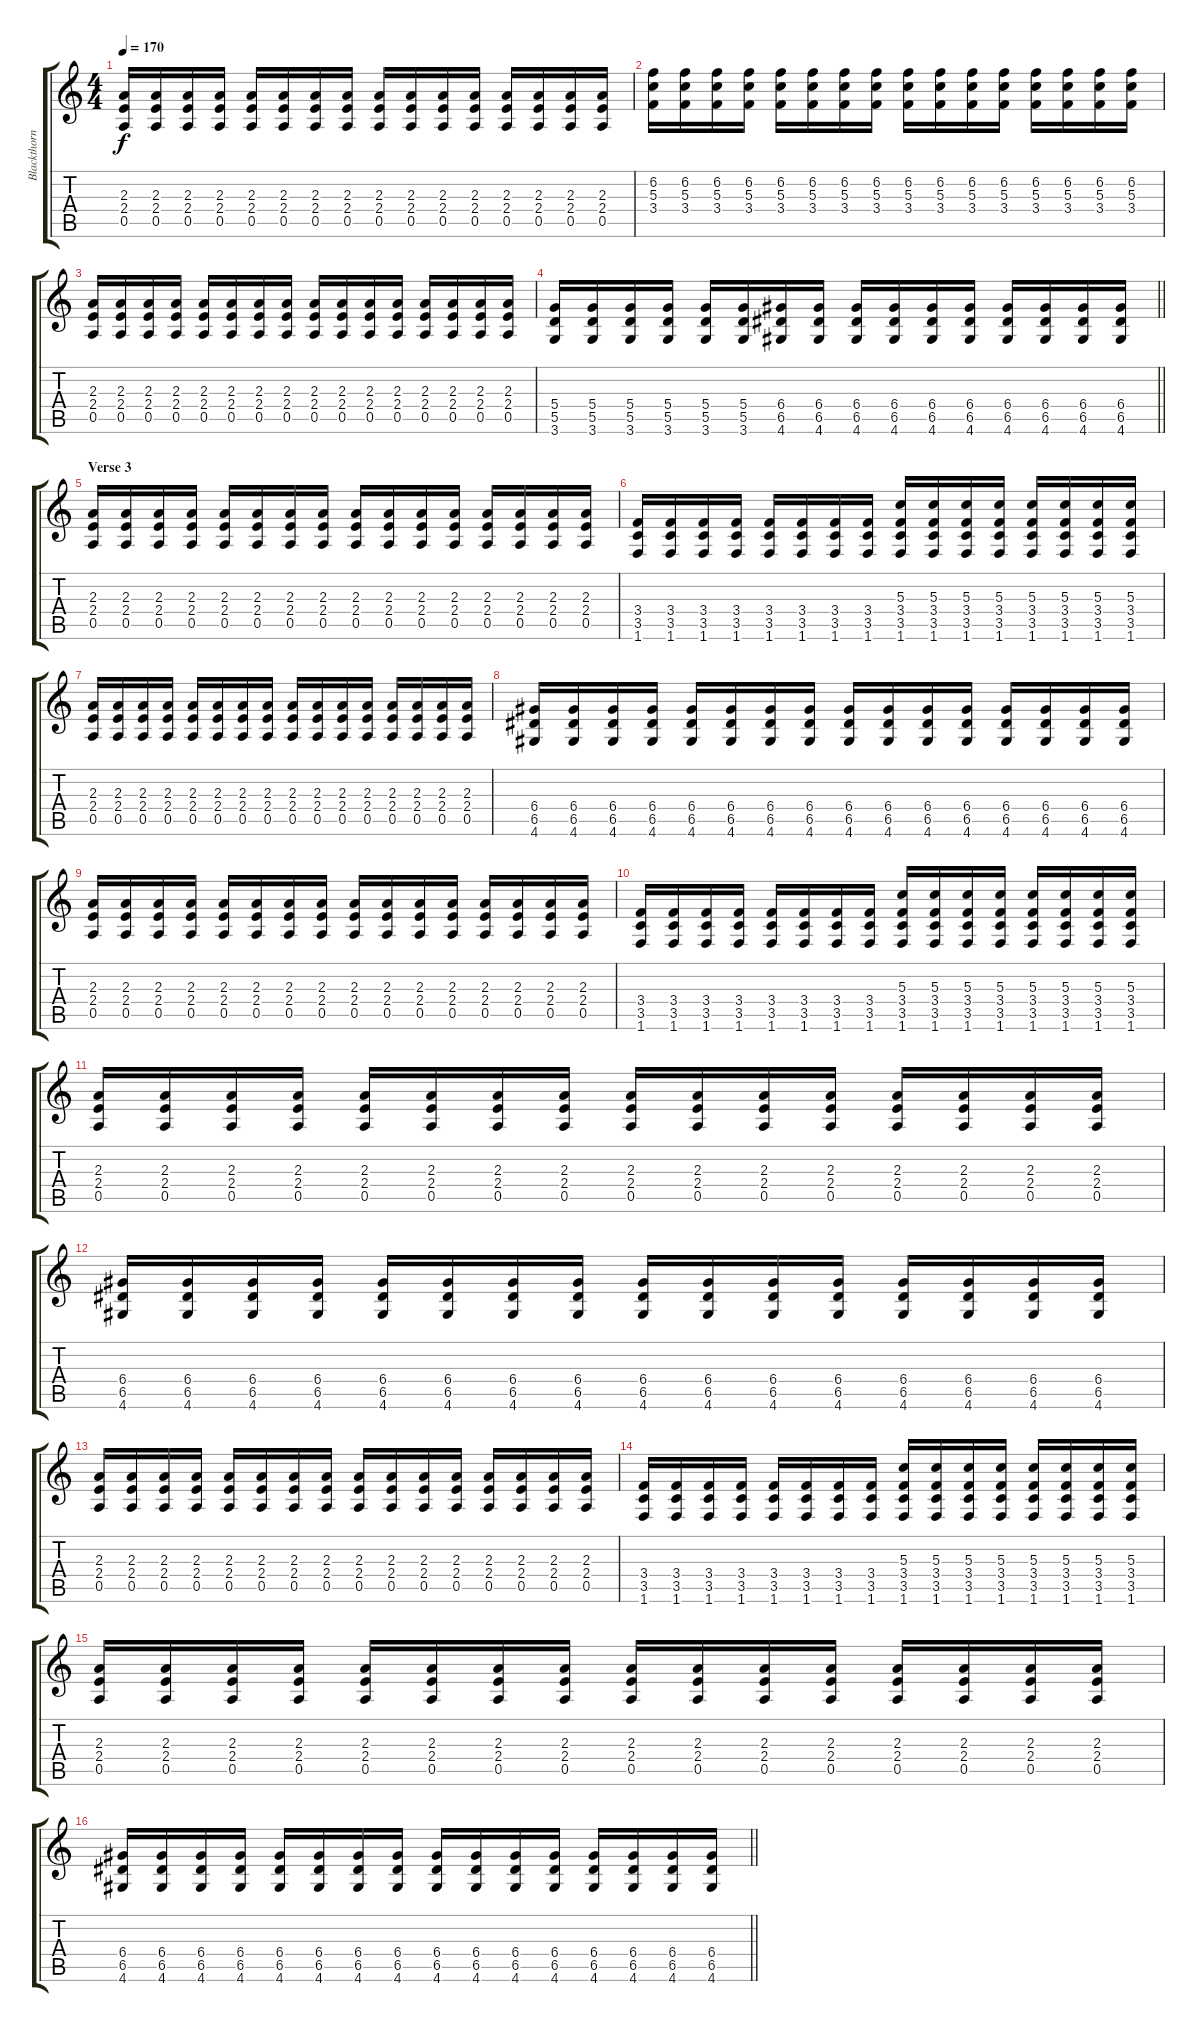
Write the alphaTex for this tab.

\track ("Blackthorn" "Blackthorn") {instrument distortionguitar}
\staff {score tabs}
\tuning (E4 B3 G3 D3 A2 E2) {hide}
\ts (4 4)
\section ("" " ")
\tempo 170
\clef g2
\ks c
(2.3 2.4 0.5).16{dy f} (2.3 2.4 0.5).16 (2.3 2.4 0.5).16 (2.3 2.4 0.5).16 (2.3 2.4 0.5).16 (2.3 2.4 0.5).16 (2.3 2.4 0.5).16 (2.3 2.4 0.5).16 (2.3 2.4 0.5).16 (2.3 2.4 0.5).16 (2.3 2.4 0.5).16 (2.3 2.4 0.5).16 (2.3 2.4 0.5).16 (2.3 2.4 0.5).16 (2.3 2.4 0.5).16 (2.3 2.4 0.5).16 |
(6.2 5.3 3.4).16 (6.2 5.3 3.4).16 (6.2 5.3 3.4).16 (6.2 5.3 3.4).16 (6.2 5.3 3.4).16 (6.2 5.3 3.4).16 (6.2 5.3 3.4).16 (6.2 5.3 3.4).16 (6.2 5.3 3.4).16 (6.2 5.3 3.4).16 (6.2 5.3 3.4).16 (6.2 5.3 3.4).16 (6.2 5.3 3.4).16 (6.2 5.3 3.4).16 (6.2 5.3 3.4).16 (6.2 5.3 3.4).16 |
(2.3 2.4 0.5).16 (2.3 2.4 0.5).16 (2.3 2.4 0.5).16 (2.3 2.4 0.5).16 (2.3 2.4 0.5).16 (2.3 2.4 0.5).16 (2.3 2.4 0.5).16 (2.3 2.4 0.5).16 (2.3 2.4 0.5).16 (2.3 2.4 0.5).16 (2.3 2.4 0.5).16 (2.3 2.4 0.5).16 (2.3 2.4 0.5).16 (2.3 2.4 0.5).16 (2.3 2.4 0.5).16 (2.3 2.4 0.5).16 |
\barLineRight lightlight
(5.4 5.5 3.6).16 (5.4 5.5 3.6).16 (5.4 5.5 3.6).16 (5.4 5.5 3.6).16 (5.4 5.5 3.6).16 (5.4 5.5 3.6).16 (6.4 6.5 4.6).16 (6.4 6.5 4.6).16 (6.4 6.5 4.6).16 (6.4 6.5 4.6).16 (6.4 6.5 4.6).16 (6.4 6.5 4.6).16 (6.4 6.5 4.6).16 (6.4 6.5 4.6).16 (6.4 6.5 4.6).16 (6.4 6.5 4.6).16 |
\section ("" "Verse 3")
(2.3 2.4 0.5).16 (2.3 2.4 0.5).16 (2.3 2.4 0.5).16 (2.3 2.4 0.5).16 (2.3 2.4 0.5).16 (2.3 2.4 0.5).16 (2.3 2.4 0.5).16 (2.3 2.4 0.5).16 (2.3 2.4 0.5).16 (2.3 2.4 0.5).16 (2.3 2.4 0.5).16 (2.3 2.4 0.5).16 (2.3 2.4 0.5).16 (2.3 2.4 0.5).16 (2.3 2.4 0.5).16 (2.3 2.4 0.5).16 |
(3.4 3.5 1.6).16 (3.4 3.5 1.6).16 (3.4 3.5 1.6).16 (3.4 3.5 1.6).16 (3.4 3.5 1.6).16 (3.4 3.5 1.6).16 (3.4 3.5 1.6).16 (3.4 3.5 1.6).16 (5.3 3.4 3.5 1.6).16 (5.3 3.4 3.5 1.6).16 (5.3 3.4 3.5 1.6).16 (5.3 3.4 3.5 1.6).16 (5.3 3.4 3.5 1.6).16 (5.3 3.4 3.5 1.6).16 (5.3 3.4 3.5 1.6).16 (5.3 3.4 3.5 1.6).16 |
(2.3 2.4 0.5).16 (2.3 2.4 0.5).16 (2.3 2.4 0.5).16 (2.3 2.4 0.5).16 (2.3 2.4 0.5).16 (2.3 2.4 0.5).16 (2.3 2.4 0.5).16 (2.3 2.4 0.5).16 (2.3 2.4 0.5).16 (2.3 2.4 0.5).16 (2.3 2.4 0.5).16 (2.3 2.4 0.5).16 (2.3 2.4 0.5).16 (2.3 2.4 0.5).16 (2.3 2.4 0.5).16 (2.3 2.4 0.5).16 |
(6.4 6.5 4.6).16 (6.4 6.5 4.6).16 (6.4 6.5 4.6).16 (6.4 6.5 4.6).16 (6.4 6.5 4.6).16 (6.4 6.5 4.6).16 (6.4 6.5 4.6).16 (6.4 6.5 4.6).16 (6.4 6.5 4.6).16 (6.4 6.5 4.6).16 (6.4 6.5 4.6).16 (6.4 6.5 4.6).16 (6.4 6.5 4.6).16 (6.4 6.5 4.6).16 (6.4 6.5 4.6).16 (6.4 6.5 4.6).16 |
(2.3 2.4 0.5).16 (2.3 2.4 0.5).16 (2.3 2.4 0.5).16 (2.3 2.4 0.5).16 (2.3 2.4 0.5).16 (2.3 2.4 0.5).16 (2.3 2.4 0.5).16 (2.3 2.4 0.5).16 (2.3 2.4 0.5).16 (2.3 2.4 0.5).16 (2.3 2.4 0.5).16 (2.3 2.4 0.5).16 (2.3 2.4 0.5).16 (2.3 2.4 0.5).16 (2.3 2.4 0.5).16 (2.3 2.4 0.5).16 |
(3.4 3.5 1.6).16 (3.4 3.5 1.6).16 (3.4 3.5 1.6).16 (3.4 3.5 1.6).16 (3.4 3.5 1.6).16 (3.4 3.5 1.6).16 (3.4 3.5 1.6).16 (3.4 3.5 1.6).16 (5.3 3.4 3.5 1.6).16 (5.3 3.4 3.5 1.6).16 (5.3 3.4 3.5 1.6).16 (5.3 3.4 3.5 1.6).16 (5.3 3.4 3.5 1.6).16 (5.3 3.4 3.5 1.6).16 (5.3 3.4 3.5 1.6).16 (5.3 3.4 3.5 1.6).16 |
(2.3 2.4 0.5).16 (2.3 2.4 0.5).16 (2.3 2.4 0.5).16 (2.3 2.4 0.5).16 (2.3 2.4 0.5).16 (2.3 2.4 0.5).16 (2.3 2.4 0.5).16 (2.3 2.4 0.5).16 (2.3 2.4 0.5).16 (2.3 2.4 0.5).16 (2.3 2.4 0.5).16 (2.3 2.4 0.5).16 (2.3 2.4 0.5).16 (2.3 2.4 0.5).16 (2.3 2.4 0.5).16 (2.3 2.4 0.5).16 |
(6.4 6.5 4.6).16 (6.4 6.5 4.6).16 (6.4 6.5 4.6).16 (6.4 6.5 4.6).16 (6.4 6.5 4.6).16 (6.4 6.5 4.6).16 (6.4 6.5 4.6).16 (6.4 6.5 4.6).16 (6.4 6.5 4.6).16 (6.4 6.5 4.6).16 (6.4 6.5 4.6).16 (6.4 6.5 4.6).16 (6.4 6.5 4.6).16 (6.4 6.5 4.6).16 (6.4 6.5 4.6).16 (6.4 6.5 4.6).16 |
(2.3 2.4 0.5).16 (2.3 2.4 0.5).16 (2.3 2.4 0.5).16 (2.3 2.4 0.5).16 (2.3 2.4 0.5).16 (2.3 2.4 0.5).16 (2.3 2.4 0.5).16 (2.3 2.4 0.5).16 (2.3 2.4 0.5).16 (2.3 2.4 0.5).16 (2.3 2.4 0.5).16 (2.3 2.4 0.5).16 (2.3 2.4 0.5).16 (2.3 2.4 0.5).16 (2.3 2.4 0.5).16 (2.3 2.4 0.5).16 |
(3.4 3.5 1.6).16 (3.4 3.5 1.6).16 (3.4 3.5 1.6).16 (3.4 3.5 1.6).16 (3.4 3.5 1.6).16 (3.4 3.5 1.6).16 (3.4 3.5 1.6).16 (3.4 3.5 1.6).16 (5.3 3.4 3.5 1.6).16 (5.3 3.4 3.5 1.6).16 (5.3 3.4 3.5 1.6).16 (5.3 3.4 3.5 1.6).16 (5.3 3.4 3.5 1.6).16 (5.3 3.4 3.5 1.6).16 (5.3 3.4 3.5 1.6).16 (5.3 3.4 3.5 1.6).16 |
(2.3 2.4 0.5).16 (2.3 2.4 0.5).16 (2.3 2.4 0.5).16 (2.3 2.4 0.5).16 (2.3 2.4 0.5).16 (2.3 2.4 0.5).16 (2.3 2.4 0.5).16 (2.3 2.4 0.5).16 (2.3 2.4 0.5).16 (2.3 2.4 0.5).16 (2.3 2.4 0.5).16 (2.3 2.4 0.5).16 (2.3 2.4 0.5).16 (2.3 2.4 0.5).16 (2.3 2.4 0.5).16 (2.3 2.4 0.5).16 |
\barLineRight lightlight
(6.4 6.5 4.6).16 (6.4 6.5 4.6).16 (6.4 6.5 4.6).16 (6.4 6.5 4.6).16 (6.4 6.5 4.6).16 (6.4 6.5 4.6).16 (6.4 6.5 4.6).16 (6.4 6.5 4.6).16 (6.4 6.5 4.6).16 (6.4 6.5 4.6).16 (6.4 6.5 4.6).16 (6.4 6.5 4.6).16 (6.4 6.5 4.6).16 (6.4 6.5 4.6).16 (6.4 6.5 4.6).16 (6.4 6.5 4.6).16
